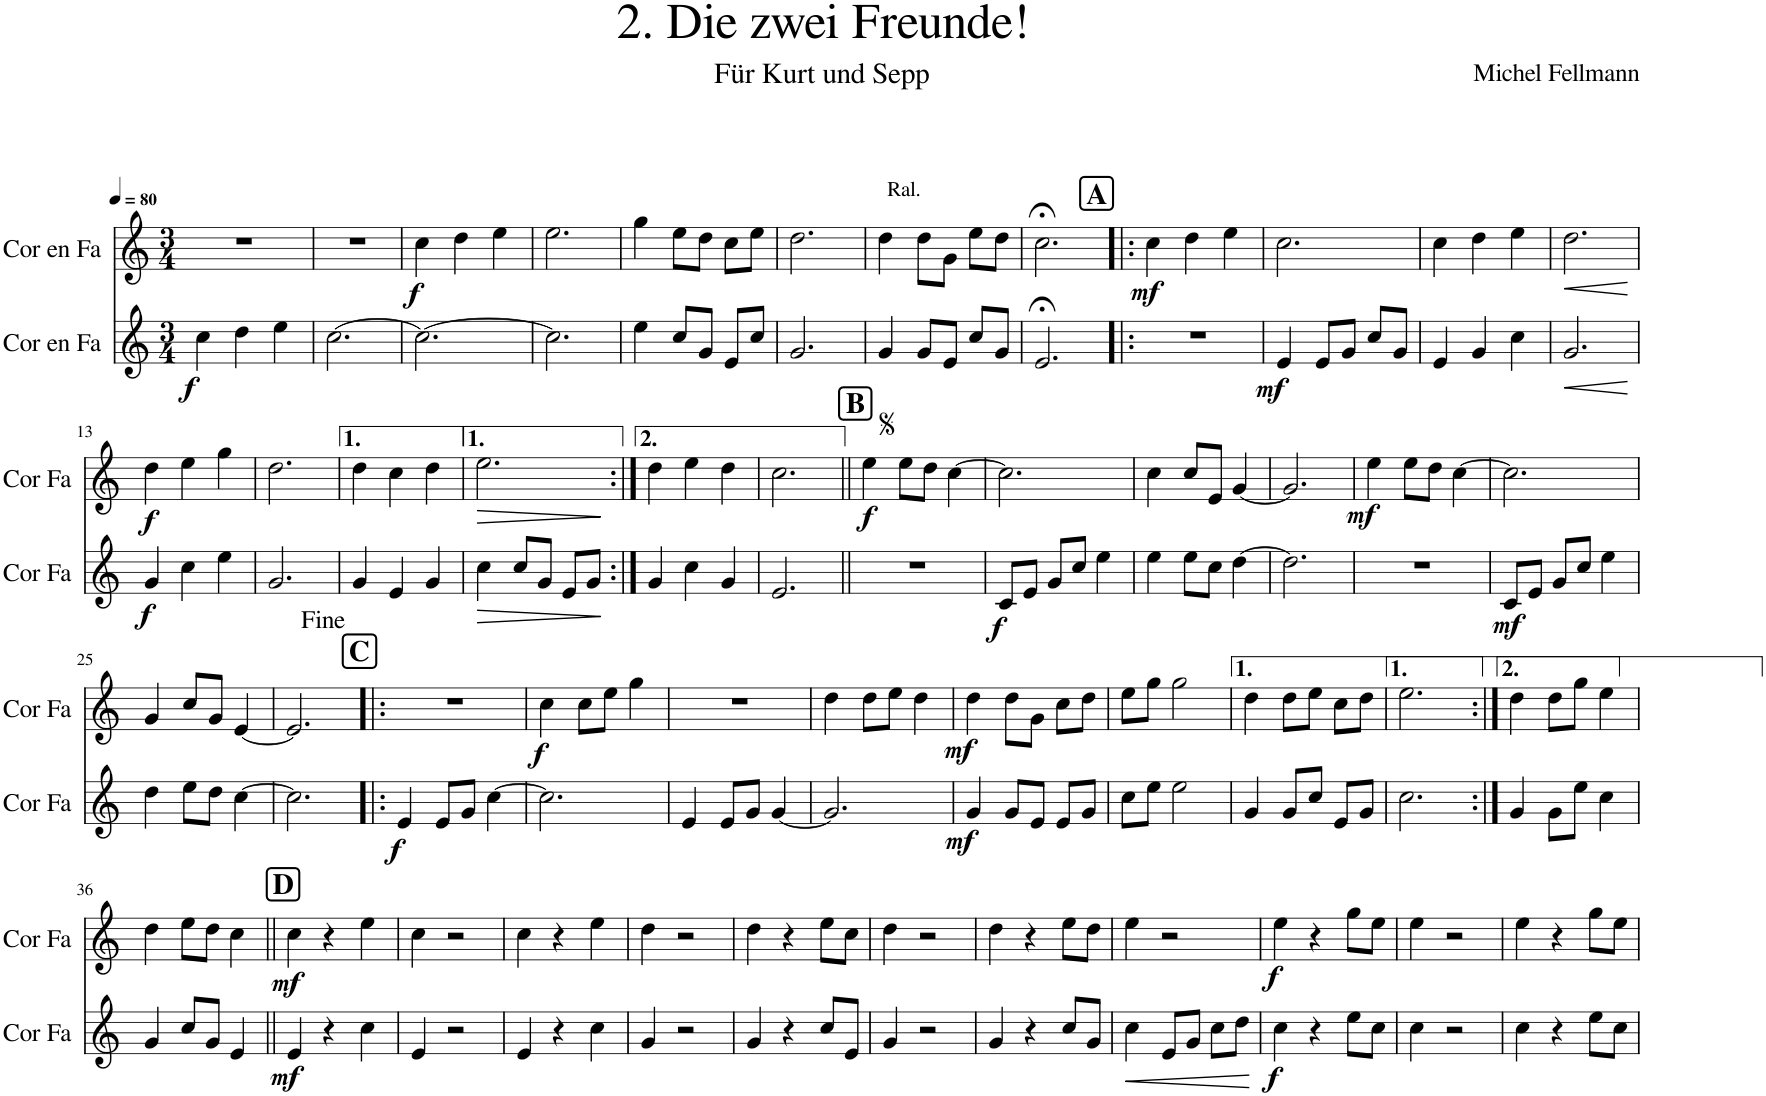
**kern	**dynam	**kern	**dynam
*part2	*part2	*part1	*part1
*staff2	*staff2	*staff1	*staff1
*I"Cor en Fa	*	*I"Cor en Fa	*
*I'Cor Fa	*	*I'Cor Fa	*
*clefG2	*	*clefG2	*
*Trd4c7	*	*Trd4c7	*
*k[]	*	*k[]	*
*M3/4	*	*M3/4	*
*MM80	*	*MM80	*
=1	=1	=1	=1
!	!LO:DY:b	!	!
4cc\	f	2.r	.
4dd\	.	.	.
4ee\	.	.	.
=2	=2	=2	=2
[2.cc\	.	2.r	.
=3	=3	=3	=3
!	!	!	!LO:DY:b
2.cc\_	.	4cc\	f
.	.	4dd\	.
.	.	4ee\	.
=4	=4	=4	=4
2.cc\]	.	2.ee\	.
=5	=5	=5	=5
4ee\	.	4gg\	.
8cc/L	.	8ee\L	.
8g/J	.	8dd\J	.
8e/L	.	8cc\L	.
8cc/J	.	8ee\J	.
=6	=6	=6	=6
2.g/	.	2.dd\	.
=7	=7	=7	=7
!	!	!LO:TX:a:t=Ral.	!
4g/	.	4dd\	.
8g/L	.	8dd\L	.
8e/J	.	8g\J	.
8cc/L	.	8ee\L	.
8g/J	.	8dd\J	.
=8	=8	=8	=8
2.e;</	.	2.cc;<\	.
!!LO:REH:place=s1:a:B:cj:fs=14:t=A
=9!|:	=9!|:	=9!|:	=9!|:
!	!	!	!LO:DY:b
2.r	.	4cc\	mf
.	.	4dd\	.
.	.	4ee\	.
=10	=10	=10	=10
!	!LO:DY:b	!	!
4e/	mf	2.cc\	.
8e/L	.	.	.
8g/J	.	.	.
8cc/L	.	.	.
8g/J	.	.	.
=11	=11	=11	=11
4e/	.	4cc\	.
4g/	.	4dd\	.
4cc\	.	4ee\	.
=12	=12	=12	=12
!	!LO:HP:b	!	!LO:HP:b
2.g/	<	2.dd\	<
.	[	.	[
!!LO:LB:g=z
=13	=13	=13	=13
!	!LO:DY:b	!	!LO:DY:b
4g/	f	4dd\	f
4cc\	.	4ee\	.
4ee\	.	4gg\	.
=14	=14	=14	=14
2.g/	.	2.dd\	.
=15	=15	=15	=15
4g/	.	4dd\	.
4e/	.	4cc\	.
4g/	.	4dd\	.
=16	=16	=16	=16
!	!LO:HP:b	!	!LO:HP:b
4cc\	>	2.ee\	>
8cc/L	.	.	.
8g/J	.	.	.
8e/L	.	.	.
8g/J	.	.	.
.	]	.	]
=17:|!	=17:|!	=17:|!	=17:|!
4g/	.	4dd\	.
4cc\	.	4ee\	.
4g/	.	4dd\	.
=18	=18	=18	=18
2.e/	.	2.cc\	.
!!LO:REH:place=s1:a:B:cj:fs=14:t=B
=19||	=19||	=19||	=19||
!	!	!	!LO:DY:b
2.r	.	4ee\	f
.	.	8ee\L	.
.	.	8dd\J	.
.	.	[4cc\	.
=20	=20	=20	=20
!	!LO:DY:b	!	!
8c/L	f	2.cc\]	.
8e/J	.	.	.
8g/L	.	.	.
8cc/J	.	.	.
4ee\	.	.	.
=21	=21	=21	=21
4ee\	.	4cc\	.
8ee\L	.	8cc/L	.
8cc\J	.	8e/J	.
[4dd\	.	[4g/	.
=22	=22	=22	=22
2.dd\]	.	2.g/]	.
=23	=23	=23	=23
!	!	!	!LO:DY:b
2.r	.	4ee\	mf
.	.	8ee\L	.
.	.	8dd\J	.
.	.	[4cc\	.
=24	=24	=24	=24
!	!LO:DY:b	!	!
8c/L	mf	2.cc\]	.
8e/J	.	.	.
8g/L	.	.	.
8cc/J	.	.	.
4ee\	.	.	.
!!LO:LB:g=z
=25	=25	=25	=25
4dd\	.	4g/	.
8ee\L	.	8cc/L	.
8dd\J	.	8g/J	.
[4cc\	.	[4e/	.
=26	=26	=26	=26
2.cc\]	.	2.e/]	.
!!LO:REH:place=s1:a:B:cj:fs=14:t=C
=27!|:	=27!|:	=27!|:	=27!|:
!	!LO:DY:b	!	!
4e/	f	2.r	.
8e/L	.	.	.
8g/J	.	.	.
[4cc\	.	.	.
=28	=28	=28	=28
!	!	!	!LO:DY:b
2.cc\]	.	4cc\	f
.	.	8cc\L	.
.	.	8ee\J	.
.	.	4gg\	.
=29	=29	=29	=29
4e/	.	2.r	.
8e/L	.	.	.
8g/J	.	.	.
[4g/	.	.	.
=30	=30	=30	=30
2.g/]	.	4dd\	.
.	.	8dd\L	.
.	.	8ee\J	.
.	.	4dd\	.
=31	=31	=31	=31
!	!LO:DY:b	!	!LO:DY:b
4g/	mf	4dd\	mf
8g/L	.	8dd\L	.
8e/J	.	8g\J	.
8e/L	.	8cc\L	.
8g/J	.	8dd\J	.
=32	=32	=32	=32
8cc\L	.	8ee\L	.
8ee\J	.	8gg\J	.
2ee\	.	2gg\	.
=33	=33	=33	=33
4g/	.	4dd\	.
8g/L	.	8dd\L	.
8cc/J	.	8ee\J	.
8e/L	.	8cc\L	.
8g/J	.	8dd\J	.
=34	=34	=34	=34
2.cc\	.	2.ee\	.
=35:|!	=35:|!	=35:|!	=35:|!
4g/	.	4dd\	.
8g\L	.	8dd\L	.
8ee\J	.	8gg\J	.
4cc\	.	4ee\	.
!!LO:LB:g=z
=36	=36	=36	=36
4g/	.	4dd\	.
8cc/L	.	8ee\L	.
8g/J	.	8dd\J	.
4e/	.	4cc\	.
!!LO:REH:place=s1:a:B:cj:fs=14:t=D
=37||	=37||	=37||	=37||
!	!LO:DY:b	!	!LO:DY:b
4e/	mf	4cc\	mf
4r	.	4r	.
4cc\	.	4ee\	.
=38	=38	=38	=38
4e/	.	4cc\	.
2r	.	2r	.
=39	=39	=39	=39
4e/	.	4cc\	.
4r	.	4r	.
4cc\	.	4ee\	.
=40	=40	=40	=40
4g/	.	4dd\	.
2r	.	2r	.
=41	=41	=41	=41
4g/	.	4dd\	.
4r	.	4r	.
8cc/L	.	8ee\L	.
8e/J	.	8cc\J	.
=42	=42	=42	=42
4g/	.	4dd\	.
2r	.	2r	.
=43	=43	=43	=43
4g/	.	4dd\	.
4r	.	4r	.
8cc/L	.	8ee\L	.
8g/J	.	8dd\J	.
=44	=44	=44	=44
!	!LO:HP:b	!	!
4cc\	<	4ee\	.
8e/L	.	2r	.
8g/J	.	.	.
8cc\L	.	.	.
8dd\J	.	.	.
.	[	.	.
=45	=45	=45	=45
!	!LO:DY:b	!	!LO:DY:b
4cc\	f	4ee\	f
4r	.	4r	.
8ee\L	.	8gg\L	.
8cc\J	.	8ee\J	.
=46	=46	=46	=46
4cc\	.	4ee\	.
2r	.	2r	.
=47	=47	=47	=47
4cc\	.	4ee\	.
4r	.	4r	.
8ee\L	.	8gg\L	.
8cc\J	.	8ee\J	.
=	=	=	=
*-	*-	*-	*-
